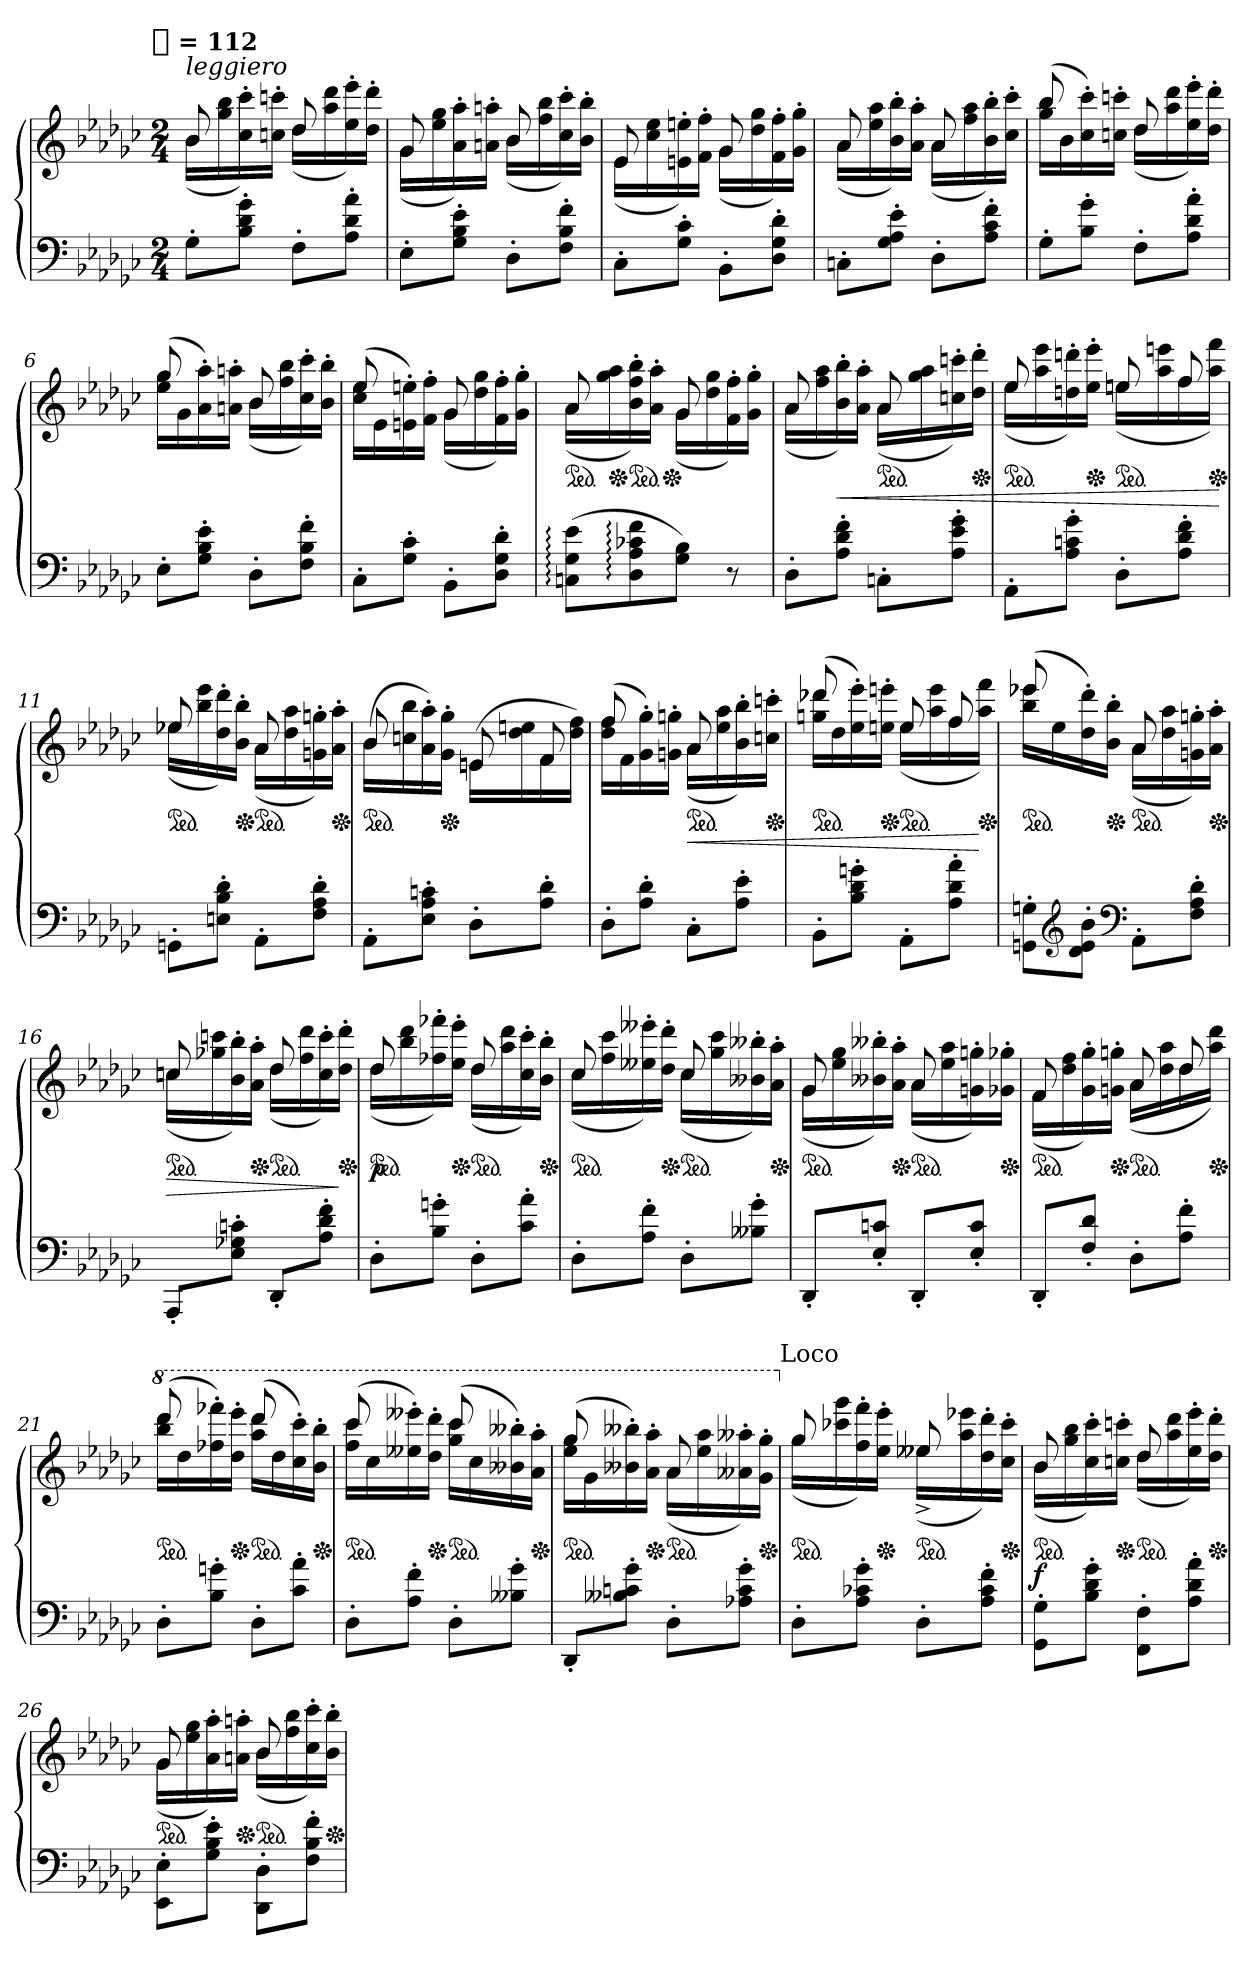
**kern	**kern	**dynam
*part1	*part1	*part1
*staff2	*staff1	*staff1/2
*clefF4	*clefG2	*
*k[b-e-a-d-g-c-]	*k[b-e-a-d-g-c-]	*
!!LO:TX:omd:t=[quarter] = 112
*M2/4	*M2/4	*
*MM112	*MM112	*
=1	=1	=1
*	*^	*
!	!LO:TX:a:i:t=leggiero	!	!
8G-'L	8b-	(>16b-LL	.
.	.	16gg- 16bb-	.
8B-' 8d-' 8g-'J	8rgggyy	16cc-' 16ccc-')	.
.	.	16ccn' 16cccn'JJ	.
8F'L	8dd-	(>16dd-LL	.
.	.	16aa- 16ddd-	.
8A-' 8d-' 8a-'J	8rbbbyy	16ee-' 16eee-')	.
.	.	16dd-' 16ddd-'JJ	.
=2	=2	=2	=2
8E-'L	8g-	(>16g-LL	.
.	.	16ee- 16gg-	.
8G-' 8B-' 8e-'J	8rbbbyy	16a-' 16aa-')	.
.	.	16an' 16aan'JJ	.
8D-'L	8b-	(>16b-LL	.
.	.	16ff 16bb-	.
8F' 8B-' 8f'J	8rgggyy	16cc-' 16ccc-')	.
.	.	16b-' 16bb-'JJ	.
=3	=3	=3	=3
8C-'L	8e-	(>16e-LL	.
.	.	16cc- 16ee-	.
8G-' 8c-'J	8reeeyy	16en' 16een')	.
.	.	16f' 16ff'JJ	.
8BB-'L	8g-	(>16g-LL	.
.	.	16dd- 16gg-	.
8D-' 8G-' 8d-'J	8rgggyy	16f' 16ff')	.
.	.	16g-' 16gg-'JJ	.
=4	=4	=4	=4
8Cn'L	8a-	(>16a-LL	.
.	.	16ee- 16aa-	.
8G-' 8A-' 8e-'J	8rbbbyy	16b-' 16bb-')	.
.	.	16a-' 16aa-'JJ	.
8D-'L	8a-	(>16a-LL	.
.	.	16ff 16aa-	.
8A-' 8c-' 8f'J	8rgggyy	16b-' 16bb-')	.
.	.	16cc-' 16ccc-'JJ	.
=5	=5	=5	=5
8G-'L	(>8bb-	16gg- 16bb-LL	.
.	.	16b-	.
8B-' 8g-'J	8rbbbyy	16cc-' 16ccc-')	.
.	.	16ccn' 16cccn'JJ	.
8F'L	8dd-	(>16dd-LL	.
.	.	16aa- 16ddd-	.
8A-' 8d-' 8a-'J	8rbbbyy	16ee-' 16eee-')	.
.	.	16dd-' 16ddd-'JJ	.
=6	=6	=6	=6
8E-'L	(>8gg-	16ee- 16gg-LL	.
.	.	16g-	.
8G-' 8B-' 8e-'J	8rgggyy	16a-' 16aa-')	.
.	.	16an' 16aan'JJ	.
8D-'L	8b-	(>16b-LL	.
.	.	16ff 16bb-	.
8F' 8B-' 8f'J	8rbbbyy	16cc-' 16ccc-')	.
.	.	16b-' 16bb-'JJ	.
=7	=7	=7	=7
8C-'L	(>8ee-	16cc- 16ee-LL	.
.	.	16e-	.
8G-' 8c-'J	8reeeyy	16en' 16een')	.
.	.	16f' 16ff'JJ	.
8BB-'L	8g-	(>16g-LL	.
.	.	16dd- 16gg-	.
8D-' 8G-' 8d-'J	8rgggyy	16f' 16ff')	.
.	.	16g-' 16gg-'JJ	.
=8	=8	=8	=8
*	*ped	*	*
*	*	*^	*
(>8Cn: 8G-: 8e-:L	8a-	(>16a-LL	8..ryy	.
*	*Xped	*	*	*
.	.	16gg- 16aa-	.	.
*	*ped	*	*	*
8D-: 8A-: 8c-X: 8f:	8rbbbyy	16b-' 16ff' 16bb-')	.	.
.	.	16a-' 16aa-'JJ	.	.
*	*Xped	*	*	*
.	.	.	4ryy	.
8G- 8B-J)	8g-	(>16g-LL	.	.
.	.	16dd- 16gg-	.	.
8r	8reeeyy	16f' 16ff')	.	.
.	.	16g-' 16gg-'JJ	.	.
.	.	.	32ryy	.
*	*	*v	*v	*
=9	=9	=9	=9
8D-'L	8a-	(>16a-LL	.
.	.	16ff 16aa-	.
8A-' 8d-' 8f'J	8rgggyy	16b-' 16bb-')	<
.	.	16a-' 16aa-'JJ	.
*	*ped	*	*
8Cn'L	8a-	(>16a-LL	.
.	.	16gg- 16aa-	.
8A-' 8e-' 8g-'J	8rgggyy	16ccn' 16cccn')	.
*	*Xped	*	*
.	.	16dd-' 16ddd-'JJ	.
=10	=10	=10	=10
*	*ped	*	*
8AA-'L	8ee-	(>16ee-LL	.
.	.	16aa- 16eee-	.
8A-' 8cn' 8g-'J	8rffffyy	16ddn' 16dddn')	.
*	*Xped	*	*
.	.	16ee-' 16eee-'JJ	.
*	*ped	*	*
8D-'L	8een	(>16eenLL	.
.	.	16aa- 16eeen	.
8A-' 8d-' 8f'J	8ff	16ff	.
*	*Xped	*	*
.	.	16aa- 16fffJJ)	.
*	*v	*v	*
.	.	[
=11	=11	=11
*	*^	*
*	*ped	*	*
8GGn'L	8ee-X	(>16ee-XLL	.
.	.	16bb- 16eee-	.
8En' 8B-' 8d-'J	8rddddyy	16dd-' 16ddd-')	.
*	*Xped	*	*
.	.	16b-' 16bb-'JJ	.
*	*ped	*	*
8AA-'L	8a-	(>16a-LL	.
.	.	16dd- 16aa-	.
8F' 8A-' 8d-'J	8rbbbyy	16gn' 16ggn')	.
*	*Xped	*	*
.	.	16a-' 16aa-'JJ	.
=12	=12	=12	=12
*	*ped	*	*
8AA-'L	(>16b-LL	8b-/	.
.	16ccn\ 16bb-\	.	.
8E-' 8A-' 8cn'J	16a-' 16aa-')	8rgggyy	.
*	*Xped	*	*
.	16g-' 16gg-'JJ	.	.
8D-'L	(>16enLL	8en/	.
.	16dd-\ 16een\	.	.
8A-' 8d-'J	16f	8f/	.
.	16dd- 16ffJJ)	.	.
=13	=13	=13	=13
8D-'L	(>8ff	16dd- 16ffLL	.
.	.	16f	.
8A-' 8d-'J	8rbbbyy	16g-' 16gg-')	.
.	.	16gn' 16ggn'JJ	.
*	*ped	*	*
8C-'L	8a-	(>16a-LL	<
.	.	16ee- 16aa-	.
8A-' 8e-'J	8rbbbyy	16b-' 16bb-')	.
*	*Xped	*	*
.	.	16ccn' 16cccn'JJ	.
=14	=14	=14	=14
*	*ped	*	*
8BB-'L	(>8ddd-X	16ggn 16ddd-XLL	.
.	.	16dd-	.
8B-' 8d-' 8gn'J	8rddddyy	16ee-' 16eee-')	.
*	*Xped	*	*
.	.	16een' 16eeen'JJ	.
*	*ped	*	*
8AA-'L	8ee	(>16eeLL	.
.	.	16aa- 16eee	.
8A-' 8d-' 8a-'J	8ff	16ff	.
*	*Xped	*	*
.	.	16aa- 16fffJJ)	[
=15	=15	=15	=15
*	*ped	*	*
8GGn'\ 8Gn'\L	(>8eee-X	16bb- 16eee-XLL	.
.	.	16ee-	.
*clefG2	*	*	*
8d-' 8e-' 8b-'J	8rbbbyy	16dd-' 16ddd-')	.
*clefF4	*	*	*
*	*Xped	*	*
.	.	16b-' 16bb-'JJ	.
*	*ped	*	*
8AA-'L	8a-	(>16a-LL	.
.	.	16dd- 16aa-	.
8F' 8A-' 8d-'J	8rgggyy	16gn' 16ggn')	.
*	*Xped	*	*
.	.	16a-' 16aa-'JJ	.
=16	=16	=16	=16
*	*ped	*	*
8AAA-'</L	8ccn	(>16ccnLL	>
.	.	16gg-X 16cccn	.
8E-'\ 8G-X'\ 8cn'\J	8rddddyy	16b-' 16bb-')	.
*	*Xped	*	*
.	.	16a-' 16aa-'JJ	.
*	*ped	*	*
8DD-'</L	8dd-	(>16dd-LL	.
.	.	16ff 16ddd-	.
8A-'>\ 8d-'>\ 8f'>\J	8rddddyy	16cc' 16ccc')	.
*	*Xped	*	*
.	.	16dd-' 16ddd-'JJ	]
=17	=17	=17	=17
*	*ped	*	*
8D-'L	8dd-	(>16dd-LL	p
.	.	16bb- 16ddd-	.
8B-' 8gn'J	8rffffyy	16ff-X' 16fff-X')	.
*	*Xped	*	*
.	.	16ee-' 16eee-'JJ	.
*	*ped	*	*
8D-'L	8dd-	(>16dd-LL	.
.	.	16aa- 16ddd-	.
8c-' 8a-'J	8rddddyy	16cc-' 16ccc-')	.
*	*Xped	*	*
.	.	16b-' 16bb-'JJ	.
=18	=18	=18	=18
*	*ped	*	*
8D-'L	8cc-	(>16cc-LL	.
.	.	16ff 16ccc-	.
8A-' 8f'J	8rddddyy	16ee--X' 16eee--X')	.
*	*Xped	*	*
.	.	16dd-' 16ddd-'JJ	.
*	*ped	*	*
8D-'L	8cc-	(>16cc-LL	.
.	.	16gg- 16ccc-	.
8B--X' 8g-'J	8rddddyy	16b--X' 16bb--X')	.
*	*Xped	*	*
.	.	16a-' 16aa-'JJ	.
=19	=19	=19	=19
*	*ped	*	*
8DD-'</L	8g-	(>16g-LL	.
.	.	16ee- 16gg-	.
8E-'\ 8cn'\J	8rddddyy	16b--X' 16bb--X')	.
*	*Xped	*	*
.	.	16a-' 16aa-'JJ	.
*	*ped	*	*
8DD-'</L	8a-	(>16a-LL	.
.	.	16ee- 16aa-	.
8E-'\ 8c'\J	8rbbbyy	16gn' 16ggn')	.
*	*Xped	*	*
.	.	16g-X' 16gg-X'JJ	.
=20	=20	=20	=20
*	*ped	*	*
8DD-'</L	8f	(>16fLL	.
.	.	16dd- 16ff	.
8F'\ 8d-'\J	8rbbbyy	16g-' 16gg-')	.
*	*Xped	*	*
.	.	16gn' 16ggn'JJ	.
*	*ped	*	*
8D-'L	8a-	(>16a-LL	.
.	.	16dd- 16aa-	.
8A-' 8f'J	8dd-	16dd-	.
*	*Xped	*	*
.	.	16aa- 16ddd-JJ)	.
=21	=21	=21	=21
*	*8va	*	*
*	*ped	*	*
8D-'L	(>8dddd-	16bbb- 16dddd-LL	.
.	.	16ddd-	.
8B-' 8gn'J	8rddddyy	16fff-X' 16ffff-X')	.
*	*Xped	*	*
.	.	16ddd-' 16eeee-'JJ	.
*	*ped	*	*
8D-'L	(>8dddd-	16aaa- 16dddd-LL	.
.	.	16ddd-	.
8c-' 8a-'J	8rddddyy	16ccc-' 16cccc-')	.
*	*Xped	*	*
.	.	16bb-' 16bbb-'JJ	.
=22	=22	=22	=22
*	*ped	*	*
8D-'L	(>8cccc-	16fff 16cccc-LL	.
.	.	16ccc-	.
8A-' 8f'J	8rcccccyy	16eee--X' 16eeee--X')	.
*	*Xped	*	*
.	.	16ddd-' 16dddd-'JJ	.
*	*ped	*	*
8D-'L	(>8cccc-	16ggg- 16cccc-LL	.
.	.	16ccc-	.
8B--X' 8g-'J	8raaaayy	16bb--X' 16bbb--X')	.
*	*Xped	*	*
.	.	16aa-' 16aaa-'JJ	.
=23	=23	=23	=23
*	*ped	*	*
8DD-'</L	(>8ggg-	16eee- 16ggg-LL	.
.	.	16gg-	.
8B--X'>\ 8cn'>\ 8g-'>\J	8raaaayy	16bb--X' 16bbb--X')	.
*	*Xped	*	*
.	.	16aa-' 16aaa-'JJ	.
*	*ped	*	*
8D-'L	8aa-	(>16aa-LL	.
.	.	16eee- 16aaa-	.
8A-X' 8c' 8g-'J	8rffffyy	16aa--X' 16aaa--X')	.
*	*Xped	*	*
.	.	16gg-' 16ggg-'JJ	.
!	!LO:TX:a:t=Loco	!	!
=24	=24	=24	=24
*	*X8va	*	*
*	*ped	*	*
8D-'L	8gg-	(>16gg-LL	.
.	.	16ccc-X 16ggg-	.
8A-' 8c-X' 8g-'J	8rddddyy	16ff' 16fff')	.
*	*Xped	*	*
.	.	16ee-' 16eee-'JJ	.
*	*ped	*	*
8D-'L	8ee--X	(>16ee--X^LL	.
.	.	16aa- 16eee-X	.
8A-' 8c-' 8f'J	8rddddyy	16dd-' 16ddd-')	.
*	*Xped	*	*
.	.	16cc-' 16ccc-'JJ	.
=25	=25	=25	=25
!	!LO:TX:b:i:t=marcato	!	!
*	*ped	*	*
8GG-' 8G-'L	8b-	(>16b-LL	f
.	.	16gg- 16bb-	.
8B-' 8d-' 8g-'J	8rbbbyy	16cc-' 16ccc-')	.
*	*Xped	*	*
.	.	16ccn' 16cccn'JJ	.
*	*ped	*	*
8FF' 8F'L	8dd-	(>16dd-LL	.
.	.	16aa- 16ddd-	.
8A-' 8d-' 8a-'J	8rddddyy	16ee-' 16eee-')	.
*	*Xped	*	*
.	.	16dd-' 16ddd-'JJ	.
=26	=26	=26	=26
*	*ped	*	*
8EE-' 8E-'L	8g-	(>16g-LL	.
.	.	16ee- 16gg-	.
8G-' 8B-' 8e-'J	8rgggyy	16a-' 16aa-')	.
*	*Xped	*	*
.	.	16an' 16aan'JJ	.
*	*ped	*	*
8DD-' 8D-'L	8b-	(>16b-LL	.
.	.	16ff 16bb-	.
8F' 8B-' 8f'J	8rbbbyy	16cc-' 16ccc-')	.
*	*Xped	*	*
.	.	16b-' 16bb-'JJ	.
*	*v	*v	*
=	=	=
*-	*-	*-
